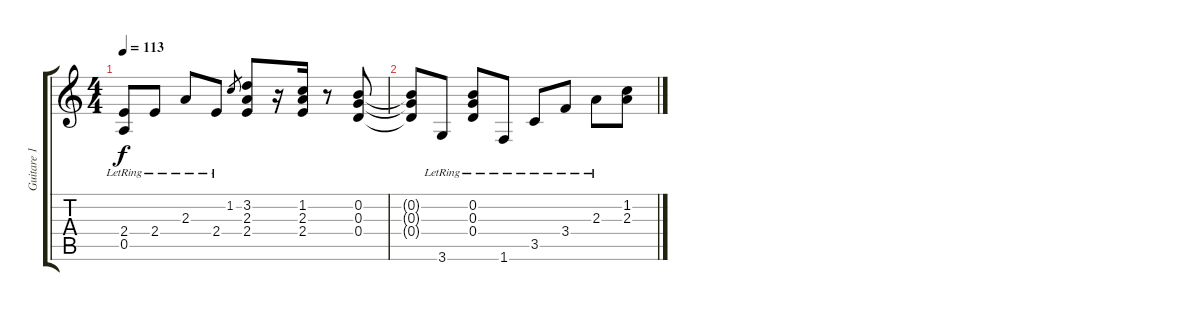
\track ("Guitare 1" "Guitare 1") {instrument acousticguitarnylon}
\staff {score tabs}
\tuning (E4 B3 G3 D3 A2 E2) {hide}
\ts (4 4)
\tempo 113
\clef g2
\ks c
(2.4{lr} 0.5{lr}).8{dy f} 2.4{lr}.8 2.3{lr}.8 2.4{lr}.8 1.2.8{gr} (3.2 2.3 2.4).8 r.16 (1.2 2.3 2.4).16 r.8 (0.2 0.3 0.4).8 |
(0.2{t} 0.3{t} 0.4{t}).8 3.6{lr}.8 (0.2{lr} 0.3{lr} 0.4{lr}).8 1.6{lr}.8 3.5{lr}.8 3.4{lr}.8 2.3{lr}.8 (1.2 2.3).8
